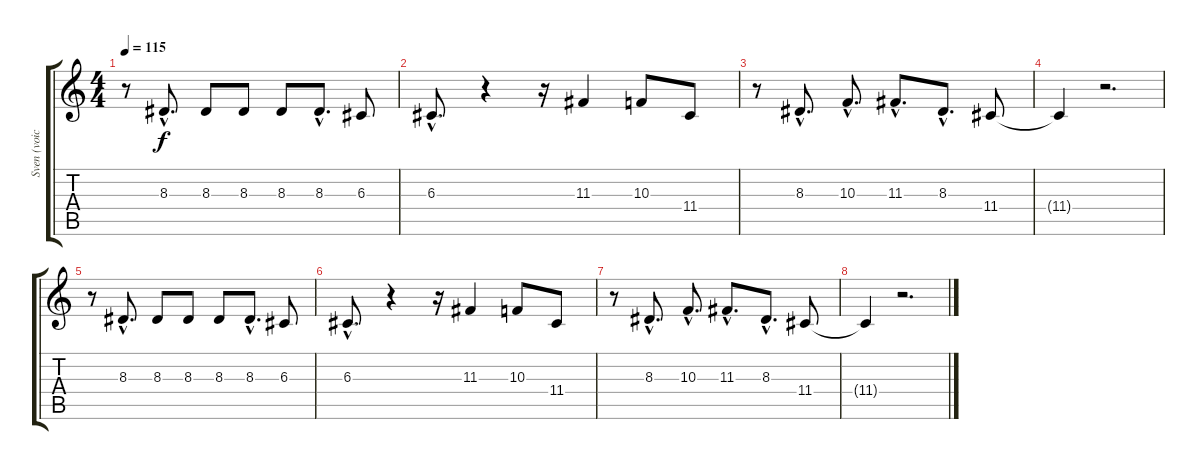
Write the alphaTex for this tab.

\track ("Sven (voice)" "Sven (voic") {instrument lead2sawtooth}
\staff {score tabs}
\tuning (E4 B3 G3 D3 A2 E2) {hide}
\ts (4 4)
\tempo 115
\clef g2
\ks c
r.8{dy f} 8.3{hac}.8{d} 8.3.8 8.3.8 8.3.8 8.3{hac}.8{d} 6.3.8 |
6.3{hac}.8{d} r.4 r.16 11.3.4 10.3.8 11.4.8 |
r.8 8.3{hac}.8{d} 10.3{hac}.8{d} 11.3{hac}.8{d} 8.3{hac}.8{d} 11.4.8 |
11.4{t}.4 r.2{d} |
r.8 8.3{hac}.8{d} 8.3.8 8.3.8 8.3.8 8.3{hac}.8{d} 6.3.8 |
6.3{hac}.8{d} r.4 r.16 11.3.4 10.3.8 11.4.8 |
r.8 8.3{hac}.8{d} 10.3{hac}.8{d} 11.3{hac}.8{d} 8.3{hac}.8{d} 11.4.8 |
11.4{t}.4 r.2{d}
